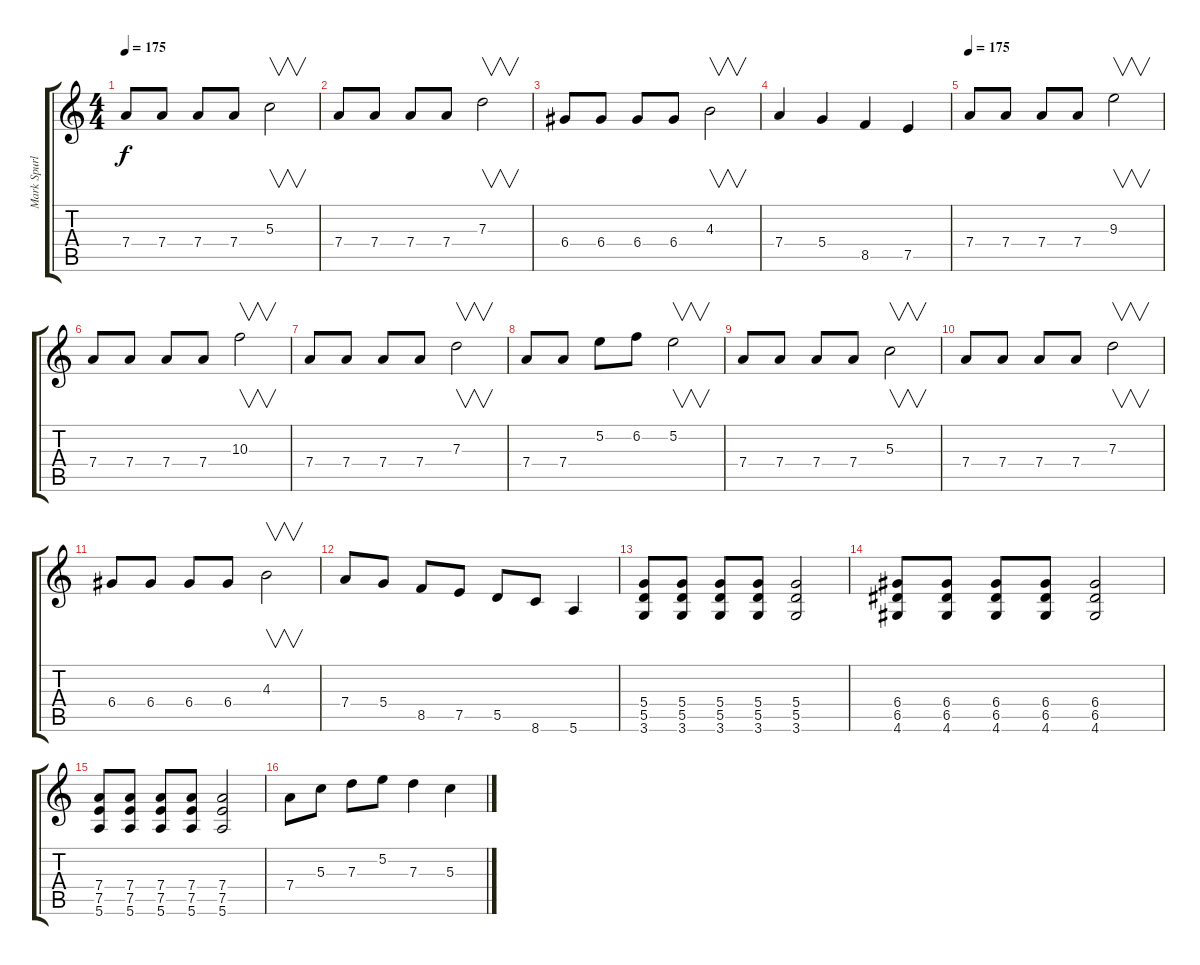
\track ("Mark Spurlock" "Mark Spurl") {instrument distortionguitar}
\staff {score tabs}
\tuning (E4 B3 G3 D3 A2 E2) {hide}
\ts (4 4)
\tempo 175
\clef g2
\ks c
7.4.8{dy f} 7.4.8 7.4.8 7.4.8 5.3.2{v} |
7.4.8 7.4.8 7.4.8 7.4.8 7.3.2{v} |
6.4.8 6.4.8 6.4.8 6.4.8 4.3.2{v} |
7.4.4 5.4.4 8.5.4 7.5.4 |
\tempo 175
7.4.8 7.4.8 7.4.8 7.4.8 9.3.2{v} |
7.4.8 7.4.8 7.4.8 7.4.8 10.3.2{v} |
7.4.8 7.4.8 7.4.8 7.4.8 7.3.2{v} |
7.4.8 7.4.8 5.2.8 6.2.8 5.2.2{v} |
7.4.8 7.4.8 7.4.8 7.4.8 5.3.2{v} |
7.4.8 7.4.8 7.4.8 7.4.8 7.3.2{v} |
6.4.8 6.4.8 6.4.8 6.4.8 4.3.2{v} |
7.4.8 5.4.8 8.5.8 7.5.8 5.5.8 8.6.8 5.6.4 |
(5.4 5.5 3.6).8 (5.4 5.5 3.6).8 (5.4 5.5 3.6).8 (5.4 5.5 3.6).8 (5.4 5.5 3.6).2 |
(6.4 6.5 4.6).8 (6.4 6.5 4.6).8 (6.4 6.5 4.6).8 (6.4 6.5 4.6).8 (6.4 6.5 4.6).2 |
(7.4 7.5 5.6).8 (7.4 7.5 5.6).8 (7.4 7.5 5.6).8 (7.4 7.5 5.6).8 (7.4 7.5 5.6).2 |
7.4.8 5.3.8 7.3.8 5.2.8 7.3.4 5.3.4
